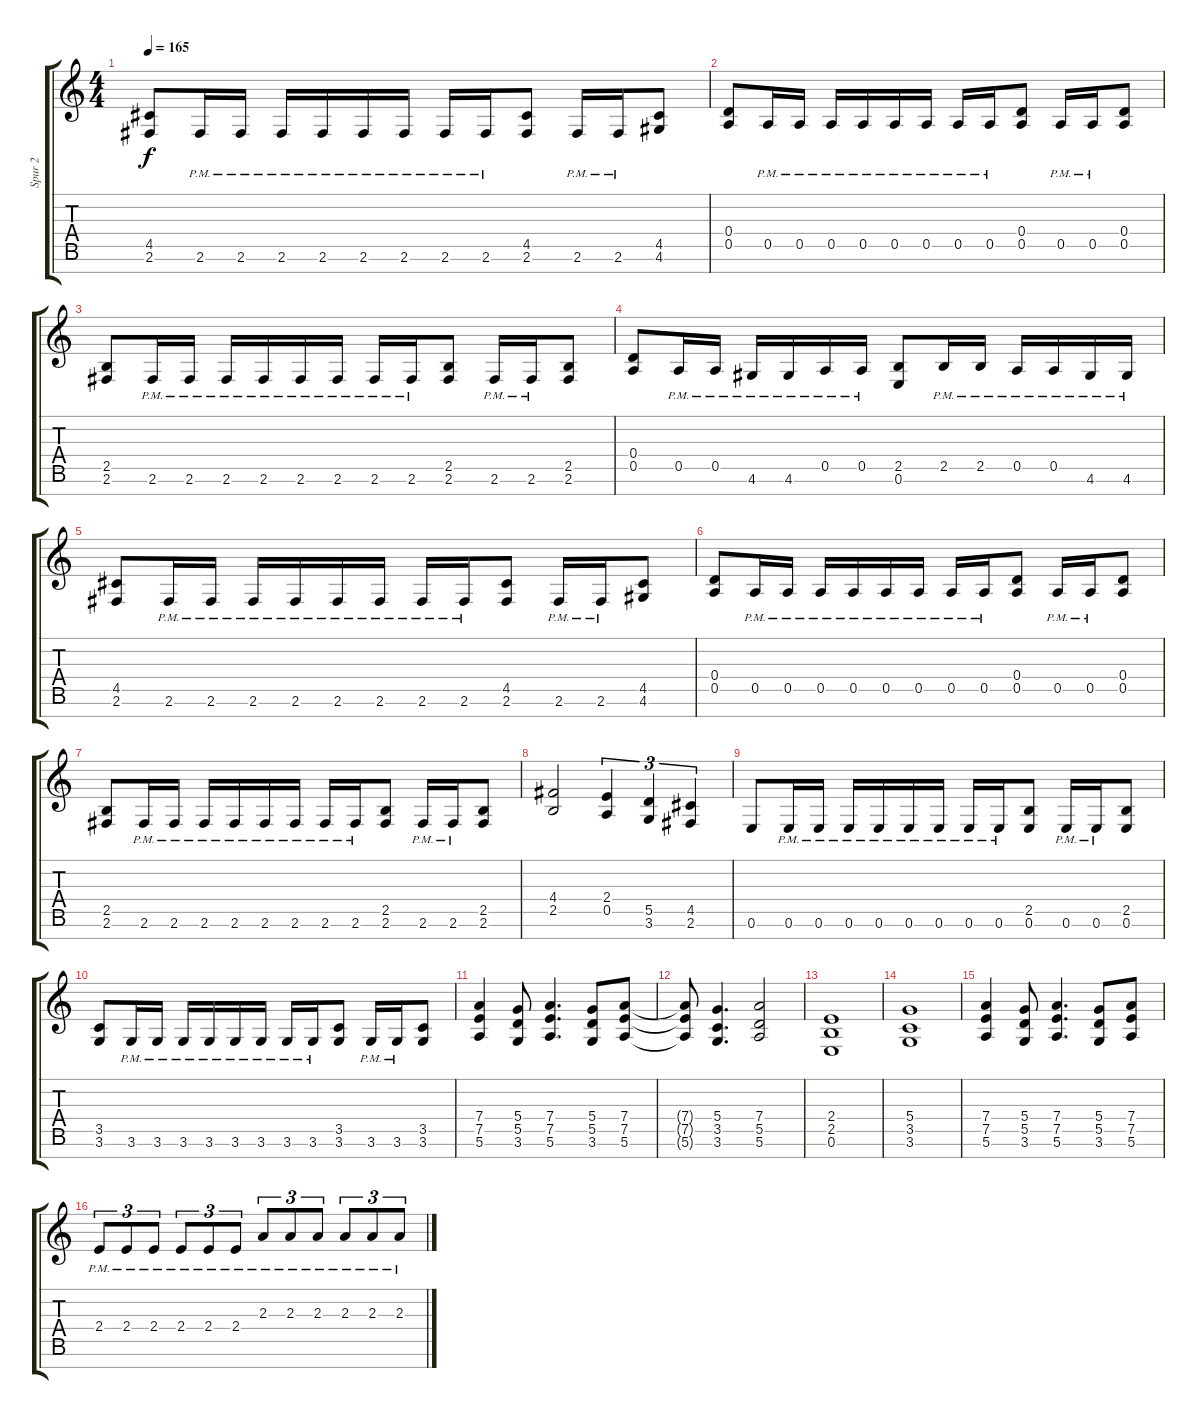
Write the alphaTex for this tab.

\track ("Spur 2" "Spur 2") {instrument overdrivenguitar}
\staff {score tabs}
\tuning (E4 B3 G3 D3 A2 E2 B1) {hide}
\ts (4 4)
\tempo 165
\clef g2
\ks c
(4.5 2.6).8{dy f} 2.6{pm}.16 2.6{pm}.16 2.6{pm}.16 2.6{pm}.16 2.6{pm}.16 2.6{pm}.16 2.6{pm}.16 2.6{pm}.16 (4.5 2.6).8 2.6{pm}.16 2.6{pm}.16 (4.5 4.6).8 |
(0.4 0.5).8 0.5{pm}.16 0.5{pm}.16 0.5{pm}.16 0.5{pm}.16 0.5{pm}.16 0.5{pm}.16 0.5{pm}.16 0.5{pm}.16 (0.4 0.5).8 0.5{pm}.16 0.5{pm}.16 (0.4 0.5).8 |
(2.5 2.6).8 2.6{pm}.16 2.6{pm}.16 2.6{pm}.16 2.6{pm}.16 2.6{pm}.16 2.6{pm}.16 2.6{pm}.16 2.6{pm}.16 (2.5 2.6).8 2.6{pm}.16 2.6{pm}.16 (2.5 2.6).8 |
(0.4 0.5).8 0.5{pm}.16 0.5{pm}.16 4.6{pm}.16 4.6{pm}.16 0.5{pm}.16 0.5{pm}.16 (2.5 0.6).8 2.5{pm}.16 2.5{pm}.16 0.5{pm}.16 0.5{pm}.16 4.6{pm}.16 4.6{pm}.16 |
(4.5 2.6).8 2.6{pm}.16 2.6{pm}.16 2.6{pm}.16 2.6{pm}.16 2.6{pm}.16 2.6{pm}.16 2.6{pm}.16 2.6{pm}.16 (4.5 2.6).8 2.6{pm}.16 2.6{pm}.16 (4.5 4.6).8 |
(0.4 0.5).8 0.5{pm}.16 0.5{pm}.16 0.5{pm}.16 0.5{pm}.16 0.5{pm}.16 0.5{pm}.16 0.5{pm}.16 0.5{pm}.16 (0.4 0.5).8 0.5{pm}.16 0.5{pm}.16 (0.4 0.5).8 |
(2.5 2.6).8 2.6{pm}.16 2.6{pm}.16 2.6{pm}.16 2.6{pm}.16 2.6{pm}.16 2.6{pm}.16 2.6{pm}.16 2.6{pm}.16 (2.5 2.6).8 2.6{pm}.16 2.6{pm}.16 (2.5 2.6).8 |
(4.4 2.5).2 (2.4 0.5).4{tu (3 2)} (5.5 3.6).4{tu (3 2)} (4.5 2.6).4{tu (3 2)} |
0.6.8 0.6{pm}.16 0.6{pm}.16 0.6{pm}.16 0.6{pm}.16 0.6{pm}.16 0.6{pm}.16 0.6{pm}.16 0.6{pm}.16 (2.5 0.6).8 0.6{pm}.16 0.6{pm}.16 (2.5 0.6).8 |
(3.5 3.6).8 3.6{pm}.16 3.6{pm}.16 3.6{pm}.16 3.6{pm}.16 3.6{pm}.16 3.6{pm}.16 3.6{pm}.16 3.6{pm}.16 (3.5 3.6).8 3.6{pm}.16 3.6{pm}.16 (3.5 3.6).8 |
(7.4 7.5 5.6).4 (5.4 5.5 3.6).8 (7.4 7.5 5.6).4{d} (5.4 5.5 3.6).8 (7.4 7.5 5.6).8 |
(7.4{t} 7.5{t} 5.6{t}).8 (5.4 3.5 3.6).4{d} (7.4 5.5 5.6).2 |
(2.4 2.5 0.6).1 |
(5.4 3.5 3.6).1 |
(7.4 7.5 5.6).4 (5.4 5.5 3.6).8 (7.4 7.5 5.6).4{d} (5.4 5.5 3.6).8 (7.4 7.5 5.6).8 |
2.4{pm}.8{tu (3 2)} 2.4{pm}.8{tu (3 2)} 2.4{pm}.8{tu (3 2)} 2.4{pm}.8{tu (3 2)} 2.4{pm}.8{tu (3 2)} 2.4{pm}.8{tu (3 2)} 2.3{pm}.8{tu (3 2)} 2.3{pm}.8{tu (3 2)} 2.3{pm}.8{tu (3 2)} 2.3{pm}.8{tu (3 2)} 2.3{pm}.8{tu (3 2)} 2.3{pm}.8{tu (3 2)}
